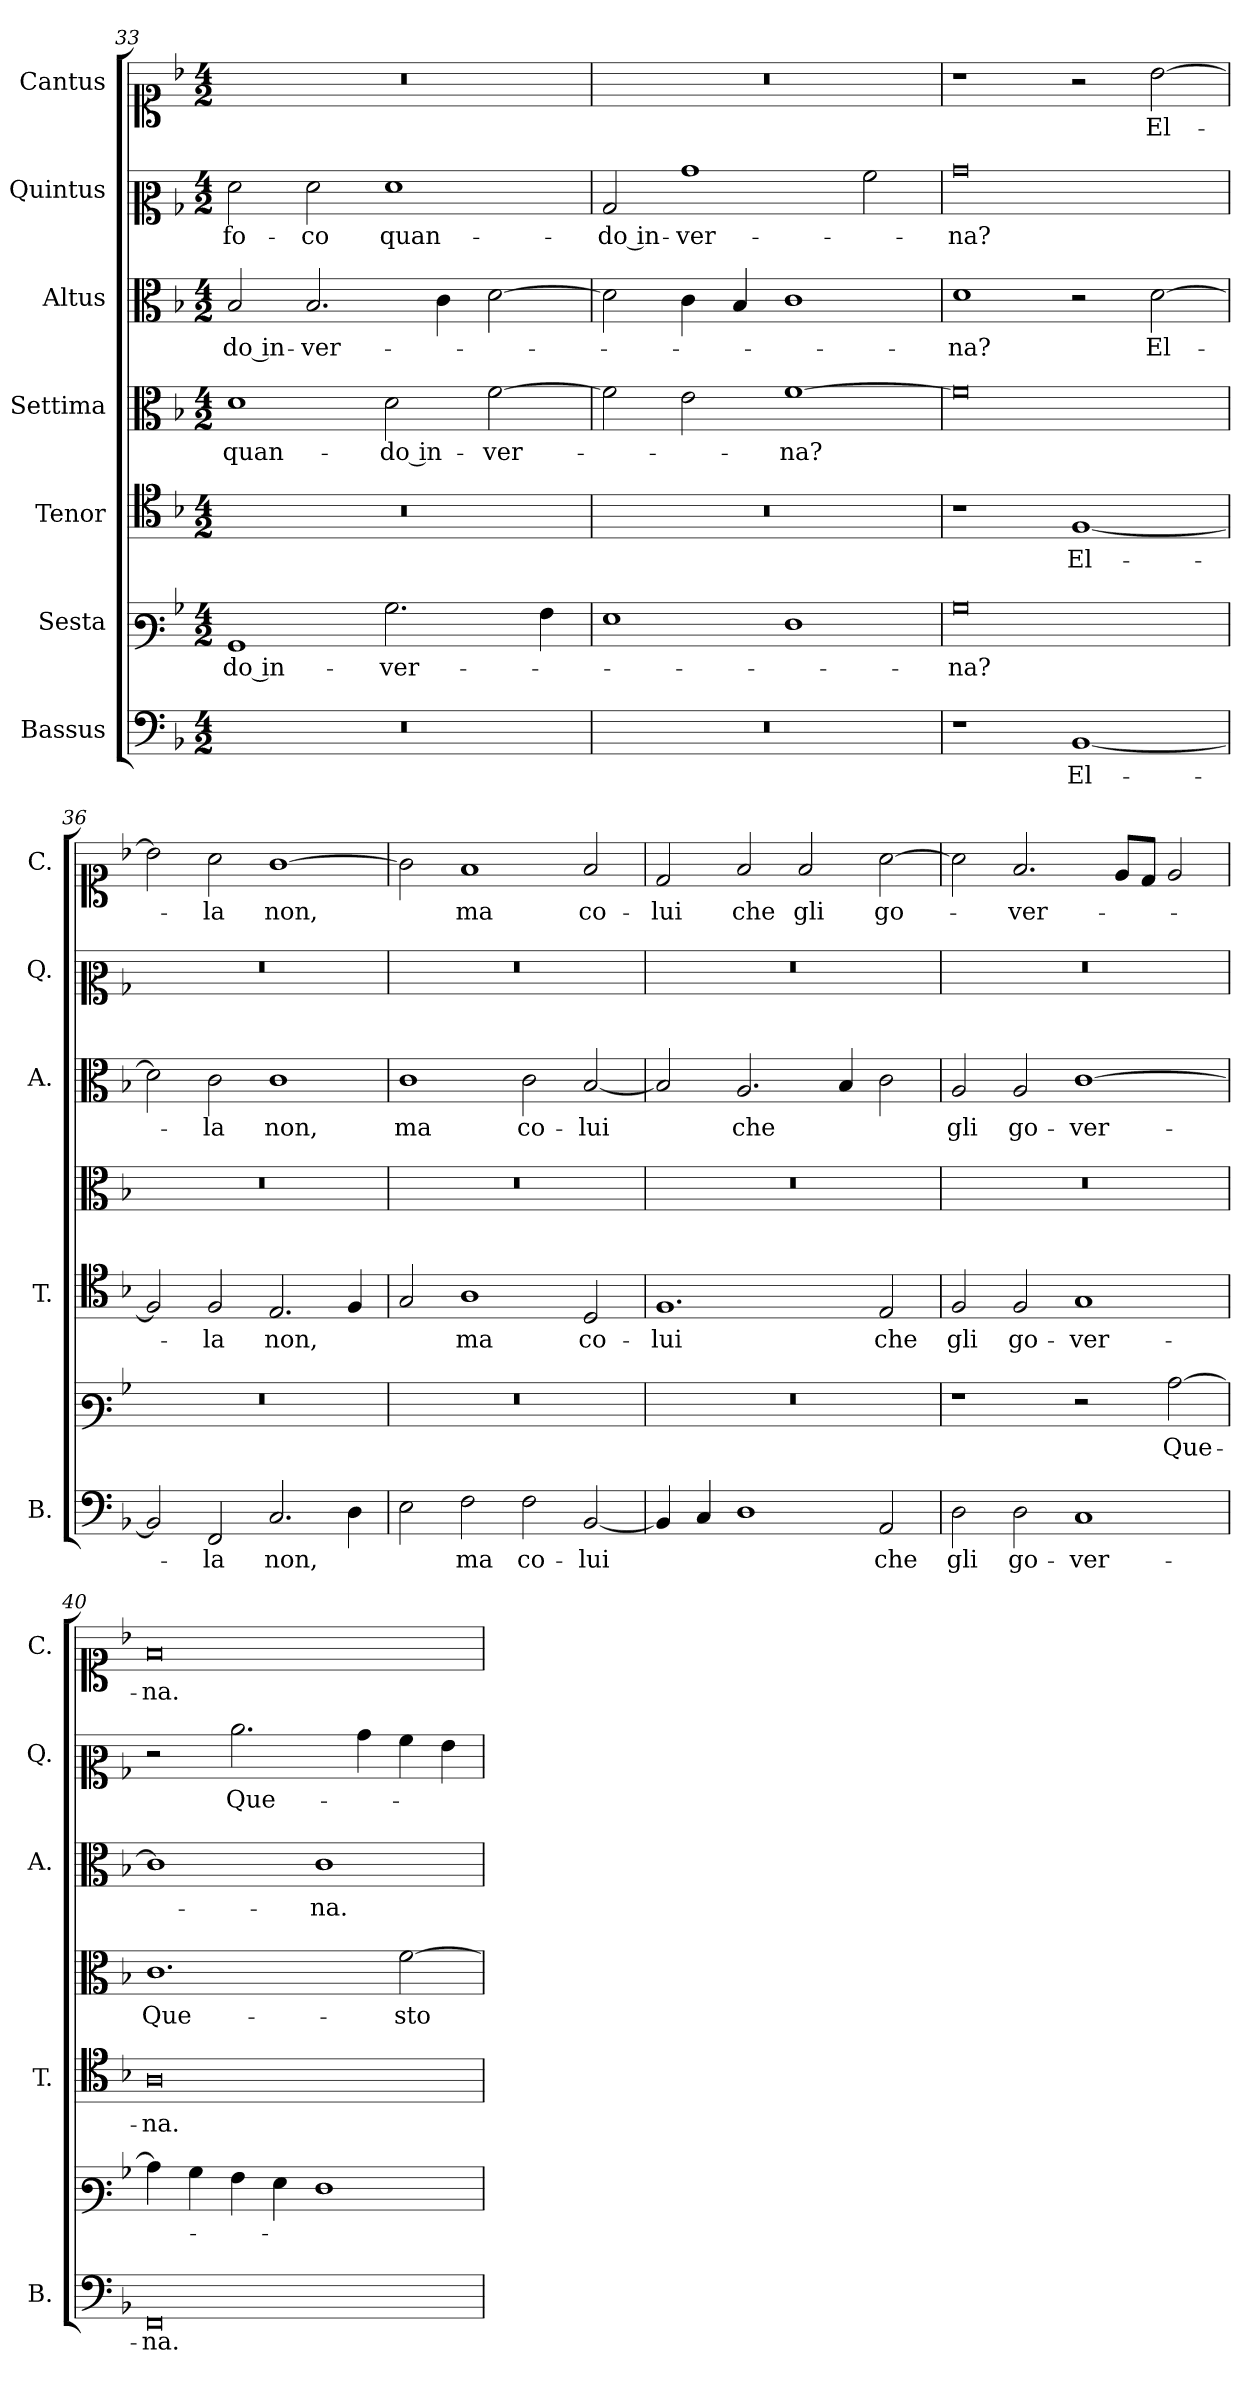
**kern	**text	**kern	**text	**kern	**text	**kern	**text	**kern	**text	**kern	**text	**kern	**text
*part7	*part7	*part6	*part6	*part5	*part5	*part4	*part4	*part3	*part3	*part2	*part2	*part1	*part1
*staff7	*staff7	*staff6	*staff6	*staff5	*staff5	*staff4	*staff4	*staff3	*staff3	*staff2	*staff2	*staff1	*staff1
*I"Bassus	*	*I"Sesta	*	*I"Tenor	*	*I"Settima	*	*I"Altus	*	*I"Quintus	*	*I"Cantus	*
*I'B.	*	*	*	*I'T.	*	*	*	*I'A.	*	*I'Q.	*	*I'C.	*
*clefF4	*	*clefF3	*	*clefC4	*	*clefC3	*	*clefC3	*	*clefC2	*	*clefC1	*
*k[b-]	*	*k[b-]	*	*k[b-]	*	*k[b-]	*	*k[b-]	*	*k[b-]	*	*k[b-]	*
*M4/2	*	*M4/2	*	*M4/2	*	*M4/2	*	*M4/2	*	*M4/2	*	*M4/2	*
=33	=33	=33	=33	=33	=33	=33	=33	=33	=33	=33	=33	=33	=33
0r	.	1BB-	-do in-	0r	.	1d	quan-	2B-/	-do in-	2f\	fo-	0r	.
.	.	.	.	.	.	.	.	2.B-/	-ver-	2f\	-co	.	.
.	.	2.B-\	-ver-	.	.	2d\	-do in-	.	.	1f	quan-	.	.
.	.	.	.	.	.	.	.	4c\	.	.	.	.	.
.	.	.	.	.	.	[2f\	-ver­-	[2d\	.	.	.	.	.
.	.	4A\	.	.	.	.	.	.	.	.	.	.	.
=34	=34	=34	=34	=34	=34	=34	=34	=34	=34	=34	=34	=34	=34
0r	.	1G	.	0r	.	2f\]	.	2d\]	.	2B-/	-do in-	0r	.
.	.	.	.	.	.	2e\	.	4c\	.	1b-	-ver-	.	.
.	.	.	.	.	.	.	.	4B-/	.	.	.	.	.
.	.	1F	.	.	.	[1f	-na?	1c	.	.	.	.	.
.	.	.	.	.	.	.	.	.	.	2a\	.	.	.
!!LO:LB:g=z
=35	=35	=35	=35	=35	=35	=35	=35	=35	=35	=35	=35	=35	=35
1r	.	0B-	-na?	1r	.	0f]	.	1d	-na?	0b-	-na?	1r	.
[1BB-	-El-	.	.	[1F	-El-	.	.	2r	.	.	.	2r	.
.	.	.	.	.	.	.	.	[2d\	El-	.	.	[2b-\	El-
=36	=36	=36	=36	=36	=36	=36	=36	=36	=36	=36	=36	=36	=36
2BB-/]	.	0r	.	2F/]	.	0r	.	2d\]	.	0r	.	2b-\]	.
2FF/	-la	.	.	2F/	-la	.	.	2c\	-la	.	.	2a\	-la
2.C/	non,	.	.	2.E/	non,	.	.	1c	non,	.	.	[1g	non,
4D\	.	.	.	4F/	.	.	.	.	.	.	.	.	.
=37	=37	=37	=37	=37	=37	=37	=37	=37	=37	=37	=37	=37	=37
2E\	.	0r	.	2G/	.	0r	.	1c	ma	0r	.	2g\]	.
2F\	ma	.	.	1A	ma	.	.	.	.	.	.	1f	ma
2F\	co-	.	.	.	.	.	.	2c\	co-	.	.	.	.
[2BB-/	-lui	.	.	2D/	co-	.	.	[2B-/	-lui	.	.	2f/	co-
=38	=38	=38	=38	=38	=38	=38	=38	=38	=38	=38	=38	=38	=38
4BB-/]	.	0r	.	1.F	-lui	0r	.	2B-/]	.	0r	.	2d/	-lui
4C/	.	.	.	.	.	.	.	.	.	.	.	.	.
1D	.	.	.	.	.	.	.	2.A/	che	.	.	2f/	che
.	.	.	.	.	.	.	.	.	.	.	.	2f/	gli
.	.	.	.	.	.	.	.	4B-/	.	.	.	.	.
2AA/	che	.	.	2E/	che	.	.	2c\	.	.	.	[2a\	go-
=39	=39	=39	=39	=39	=39	=39	=39	=39	=39	=39	=39	=39	=39
2D\	gli	1r	.	2F/	gli	0r	.	2A/	gli	0r	.	2a\]	.
2D\	go-	.	.	2F/	go-	.	.	2A/	go-	.	.	2.f/	-ver-
1C	-ver-	2r	.	1G	-ver-	.	.	[1c	-ver-	.	.	.	.
.	.	.	.	.	.	.	.	.	.	.	.	8e/L	.
.	.	.	.	.	.	.	.	.	.	.	.	8d/J	.
.	.	[2c\	Que-	.	.	.	.	.	.	.	.	2e/	.
=40	=40	=40	=40	=40	=40	=40	=40	=40	=40	=40	=40	=40	=40
0FF	-na.	4c\]	.	0A	-na.	1.c	Que-	1c]	.	2r	.	0f	-na.
.	.	4B-\	.	.	.	.	.	.	.	.	.	.	.
.	.	4A\	.	.	.	.	.	.	.	2.cc\	Que-	.	.
.	.	4G\	.	.	.	.	.	.	.	.	.	.	.
.	.	1F	.	.	.	.	.	1c	-na.	.	.	.	.
.	.	.	.	.	.	.	.	.	.	4b-\	.	.	.
.	.	.	.	.	.	[2f\	-sto	.	.	4a\	.	.	.
.	.	.	.	.	.	.	.	.	.	4g\	.	.	.
=	=	=	=	=	=	=	=	=	=	=	=	=	=
*-	*-	*-	*-	*-	*-	*-	*-	*-	*-	*-	*-	*-	*-
